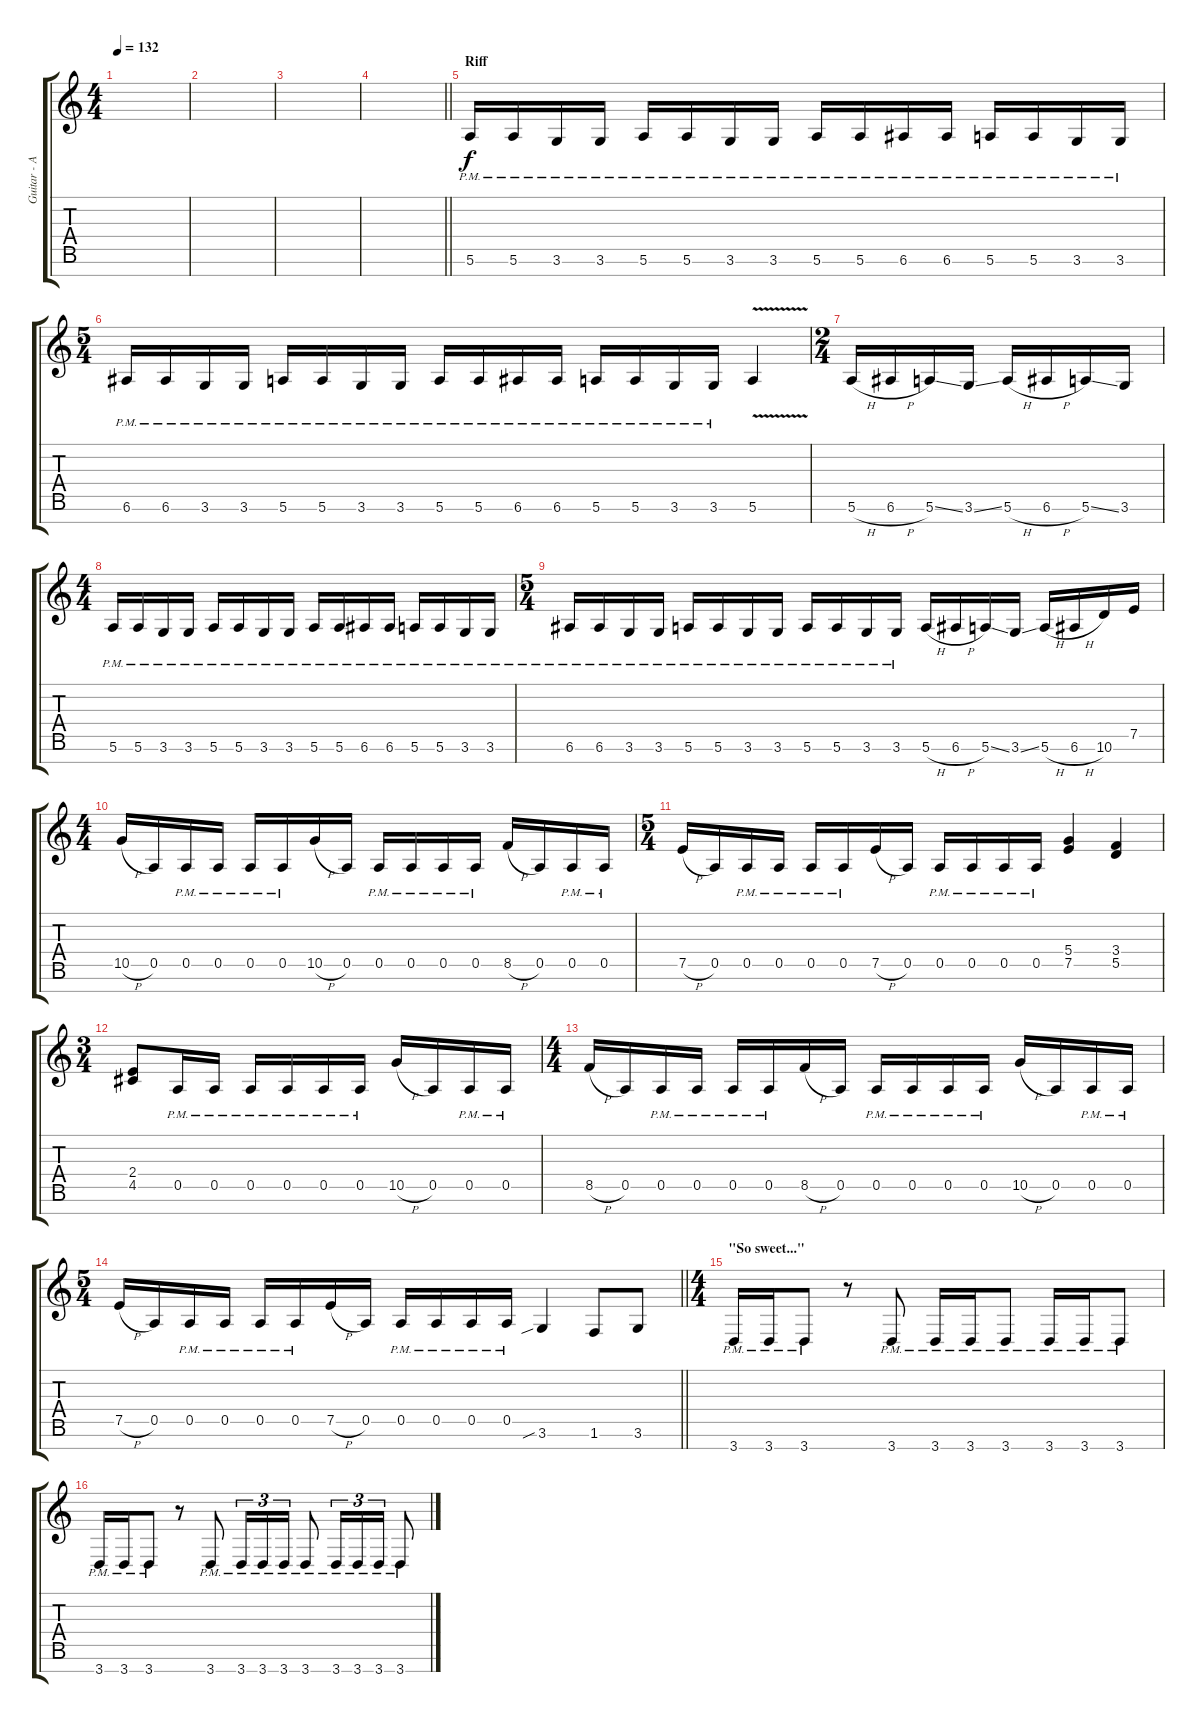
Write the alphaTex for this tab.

\track ("Guitar - Ad" "Guitar - A") {instrument distortionguitar}
\staff {score tabs}
\tuning (E4 B3 G3 D3 A2 E2 B1) {hide}
\ts (4 4)
\tempo 132
\clef g2
\ks c
|
|
|
\barLineRight lightlight
|
\section ("" "Riff")
5.6{pm}.16 5.6{pm}.16 3.6{pm}.16 3.6{pm}.16 5.6{pm}.16 5.6{pm}.16 3.6{pm}.16 3.6{pm}.16 5.6{pm}.16 5.6{pm}.16 6.6{pm}.16 6.6{pm}.16 5.6{pm}.16 5.6{pm}.16 3.6{pm}.16 3.6{pm}.16 |
\ts (5 4)
6.6{pm}.16 6.6{pm}.16 3.6{pm}.16 3.6{pm}.16 5.6{pm}.16 5.6{pm}.16 3.6{pm}.16 3.6{pm}.16 5.6{pm}.16 5.6{pm}.16 6.6{pm}.16 6.6{pm}.16 5.6{pm}.16 5.6{pm}.16 3.6{pm}.16 3.6{pm}.16 5.6{v}.4 |
\ts (2 4)
5.6{h}.16 6.6{h}.16 5.6{ss}.16 3.6{ss}.16 5.6{h}.16 6.6{h}.16 5.6{ss}.16 3.6.16 |
\ts (4 4)
5.6{pm}.16 5.6{pm}.16 3.6{pm}.16 3.6{pm}.16 5.6{pm}.16 5.6{pm}.16 3.6{pm}.16 3.6{pm}.16 5.6{pm}.16 5.6{pm}.16 6.6{pm}.16 6.6{pm}.16 5.6{pm}.16 5.6{pm}.16 3.6{pm}.16 3.6{pm}.16 |
\ts (5 4)
6.6{pm}.16 6.6{pm}.16 3.6{pm}.16 3.6{pm}.16 5.6{pm}.16 5.6{pm}.16 3.6{pm}.16 3.6{pm}.16 5.6{pm}.16 5.6{pm}.16 3.6{pm}.16 3.6{pm}.16 5.6{h}.16 6.6{h}.16 5.6{ss}.16 3.6{ss}.16 5.6{h}.16 6.6{h}.16 10.6.16 7.5.16 |
\ts (4 4)
10.5{h}.16 0.5.16 0.5{pm}.16 0.5{pm}.16 0.5{pm}.16 0.5{pm}.16 10.5{h}.16 0.5.16 0.5{pm}.16 0.5{pm}.16 0.5{pm}.16 0.5{pm}.16 8.5{h}.16 0.5.16 0.5{pm}.16 0.5{pm}.16 |
\ts (5 4)
7.5{h}.16 0.5.16 0.5{pm}.16 0.5{pm}.16 0.5{pm}.16 0.5{pm}.16 7.5{h}.16 0.5.16 0.5{pm}.16 0.5{pm}.16 0.5{pm}.16 0.5{pm}.16 (5.4 7.5).4 (3.4 5.5).4 |
\ts (3 4)
(2.4 4.5).8 0.5{pm}.16 0.5{pm}.16 0.5{pm}.16 0.5{pm}.16 0.5{pm}.16 0.5{pm}.16 10.5{h}.16 0.5.16 0.5{pm}.16 0.5{pm}.16 |
\ts (4 4)
8.5{h}.16 0.5.16 0.5{pm}.16 0.5{pm}.16 0.5{pm}.16 0.5{pm}.16 8.5{h}.16 0.5.16 0.5{pm}.16 0.5{pm}.16 0.5{pm}.16 0.5{pm}.16 10.5{h}.16 0.5.16 0.5{pm}.16 0.5{pm}.16 |
\ts (5 4)
\barLineRight lightlight
7.5{h}.16 0.5.16 0.5{pm}.16 0.5{pm}.16 0.5{pm}.16 0.5{pm}.16 7.5{h}.16 0.5.16 0.5{pm}.16 0.5{pm}.16 0.5{pm}.16 0.5{pm}.16 3.6{sib}.4 1.6.8 3.6.8 |
\ts (4 4)
\section ("" "\"So sweet...\"")
3.7{pm}.16 3.7{pm}.16 3.7{pm}.8 r.8 3.7{pm}.8 3.7{pm}.16 3.7{pm}.16 3.7{pm}.8 3.7{pm}.16 3.7{pm}.16 3.7{pm}.8 |
3.7{pm}.16 3.7{pm}.16 3.7{pm}.8 r.8 3.7{pm}.8 3.7{pm}.16{tu (3 2)} 3.7{pm}.16{tu (3 2)} 3.7{pm}.16{tu (3 2)} 3.7{pm}.8 3.7{pm}.16{tu (3 2)} 3.7{pm}.16{tu (3 2)} 3.7{pm}.16{tu (3 2)} 3.7{pm}.8
